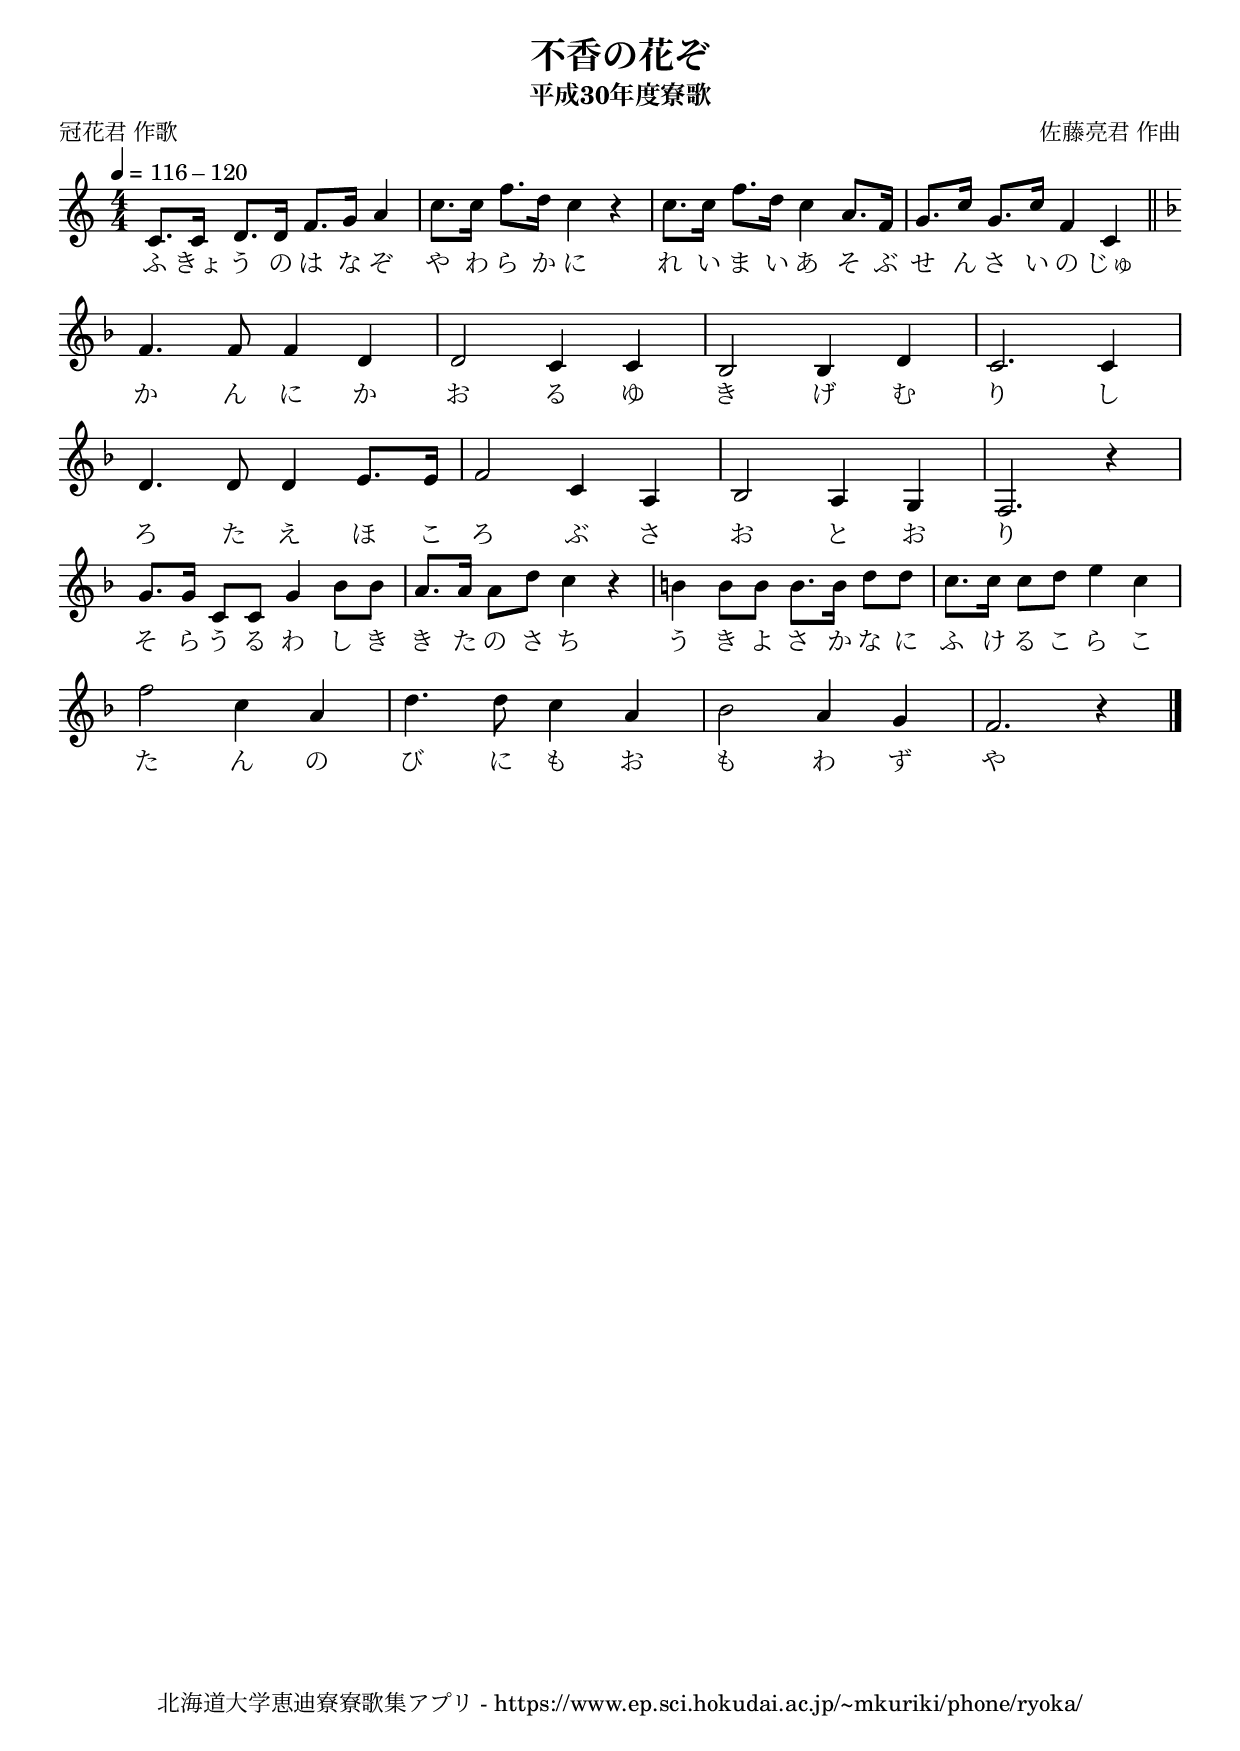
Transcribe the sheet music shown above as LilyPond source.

\version "2.18.2"

\paper {indent = 0}

\header {
  title = "不香の花ぞ"
  subtitle = "平成30年度寮歌"
  composer = "佐藤亮君 作曲"
  poet = "冠花君 作歌"
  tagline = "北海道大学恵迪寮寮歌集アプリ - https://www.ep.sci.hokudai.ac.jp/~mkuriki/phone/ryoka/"
}

melody = \relative c'{
  \tempo 4 = 116 - 120
  \autoBeamOn
  \numericTimeSignature
  \override BreathingSign.text = \markup { \musicglyph #"scripts.upedaltoe" } % ブレスの記号指定
  \key c \major
  \time 4/4
  c8. [ c16 ] d8. [ d16 ] f8. [ g16 ] a4 |
  c8. [ c16 ] f8. [ d16 ] c4 r4 |
  c8. [ c16 ] f8. [ d16 ] c4 a8. [ f16 ] |
  g8. [ c16 ] g8. [ c16 ] f,4 c4 \bar "||" \break
  \key f \major
  f4. f8 f4 d4 |
  d2 c4 c4 |
  bes2 bes4 d4 |
  c2. c4 \break | \break
  d4. d8 d4 e8. [ e16 ] |
  f2 c4 a4 |
  bes2 a4 g4 |
  f2. r4 \break | \break
  g'8. [ g16 ] c,8 [ c8 ] g'4 bes8 [ bes8 ] |
  a8. [ a16 ] a8 [ d8 ] c4 r4 |
  b4 b8 [ b8 ] b8. [ b16 ] d8 [ d8 ] |
  c8. [ c16 ] c8 [ d8 ] e4 c4 | \break
  f2 c4 a4 |
  d4. d8 c4 a4 |
  bes2 a4 g4 |
  f2. r4 
  \bar "|."
}


text = \lyricmode {
  ふ きょ う の は な ぞ や わ ら か に
  れ い ま い あ そ ぶ せ ん さ い の
  じゅ か ん に か お る ゆ き げ む り 
  し ろ た え ほ こ ろ ぶ
  さ お と お り そ ら う る わ し き き た の さ ち
  う き よ さ か な に ふ け る こ ら
  こ た ん の び に も お も わ ず や
}

\score {
  <<
    % ギターコード
    %{
    \new ChordNames \with {midiInstrument = #"acoustic guitar (nylon)"}{
      \set chordChanges = ##t
      \harmony
    }
    %}
    
    % メロディーライン
    \new Voice = "one"{\melody}
    % 歌詞
    \new Lyrics \lyricsto "one" \text
    % 太鼓
    % \new DrumStaff \with{
    %   \remove "Time_signature_engraver"
    %   drumStyleTable = #percussion-style
    %   \override StaffSymbol.line-count = #1
    %   \hide Stem
    % }
    % \drum\paper{
  
  >>
  
  \midi {}
  \layout {
    \context {
      \Score
      \remove "Bar_number_engraver"
    }
  }

}


